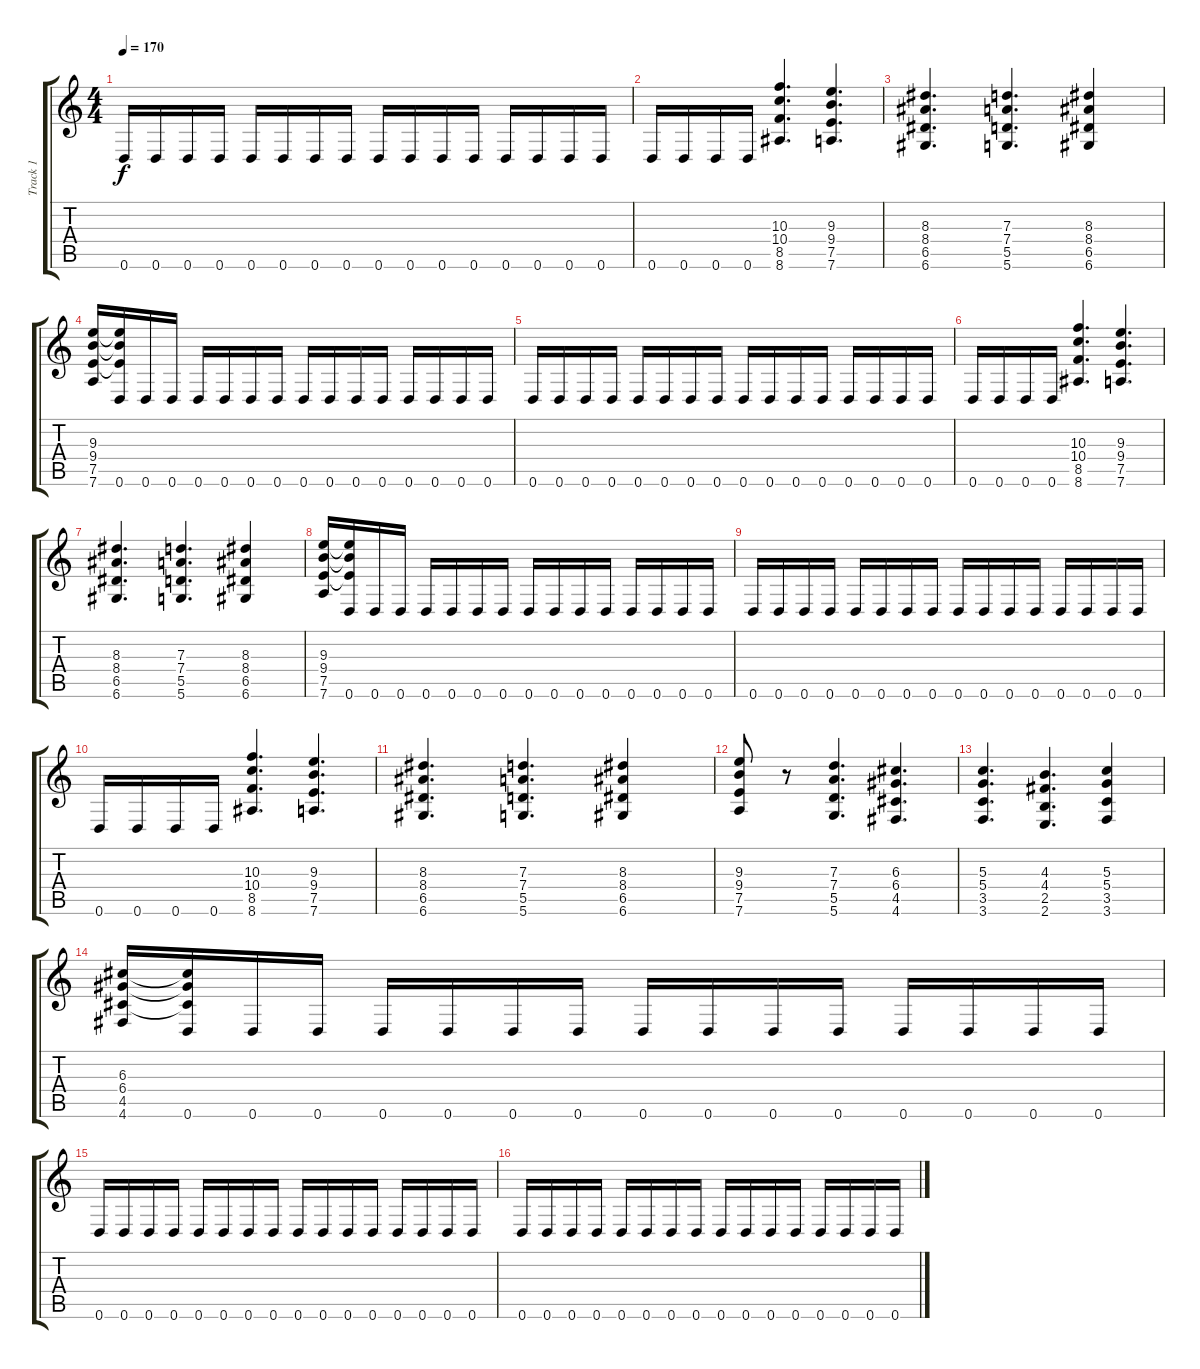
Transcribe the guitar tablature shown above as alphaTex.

\track ("Track 1" "Track 1") {instrument electricguitarclean}
\staff {score tabs}
\tuning (E4 B3 G3 D3 A2 D2) {hide}
\ts (4 4)
\tempo 170
\clef g2
\ks c
0.6.16{dy f} 0.6.16 0.6.16 0.6.16 0.6.16 0.6.16 0.6.16 0.6.16 0.6.16 0.6.16 0.6.16 0.6.16 0.6.16 0.6.16 0.6.16 0.6.16 |
0.6.16 0.6.16 0.6.16 0.6.16 (10.3 10.4 8.5 8.6).4{d} (9.3 9.4 7.5 7.6).4{d} |
(8.3 8.4 6.5 6.6).4{d} (7.3 7.4 5.5 5.6).4{d} (8.3 8.4 6.5 6.6).4 |
(9.3 9.4 7.5 7.6).16 (9.3{t} 9.4{t} 7.5{t} 0.6).16 0.6.16 0.6.16 0.6.16 0.6.16 0.6.16 0.6.16 0.6.16 0.6.16 0.6.16 0.6.16 0.6.16 0.6.16 0.6.16 0.6.16 |
0.6.16 0.6.16 0.6.16 0.6.16 0.6.16 0.6.16 0.6.16 0.6.16 0.6.16 0.6.16 0.6.16 0.6.16 0.6.16 0.6.16 0.6.16 0.6.16 |
0.6.16 0.6.16 0.6.16 0.6.16 (10.3 10.4 8.5 8.6).4{d} (9.3 9.4 7.5 7.6).4{d} |
(8.3 8.4 6.5 6.6).4{d} (7.3 7.4 5.5 5.6).4{d} (8.3 8.4 6.5 6.6).4 |
(9.3 9.4 7.5 7.6).16 (9.3{t} 9.4{t} 7.5{t} 0.6).16 0.6.16 0.6.16 0.6.16 0.6.16 0.6.16 0.6.16 0.6.16 0.6.16 0.6.16 0.6.16 0.6.16 0.6.16 0.6.16 0.6.16 |
0.6.16 0.6.16 0.6.16 0.6.16 0.6.16 0.6.16 0.6.16 0.6.16 0.6.16 0.6.16 0.6.16 0.6.16 0.6.16 0.6.16 0.6.16 0.6.16 |
0.6.16 0.6.16 0.6.16 0.6.16 (10.3 10.4 8.5 8.6).4{d} (9.3 9.4 7.5 7.6).4{d} |
(8.3 8.4 6.5 6.6).4{d} (7.3 7.4 5.5 5.6).4{d} (8.3 8.4 6.5 6.6).4 |
(9.3 9.4 7.5 7.6).8 r.8 (7.3 7.4 5.5 5.6).4{d} (6.3 6.4 4.5 4.6).4{d} |
(5.3 5.4 3.5 3.6).4{d} (4.3 4.4 2.5 2.6).4{d} (5.3 5.4 3.5 3.6).4 |
(6.3 6.4 4.5 4.6).16 (6.3{t} 6.4{t} 4.5{t} 0.6).16 0.6.16 0.6.16 0.6.16 0.6.16 0.6.16 0.6.16 0.6.16 0.6.16 0.6.16 0.6.16 0.6.16 0.6.16 0.6.16 0.6.16 |
0.6.16 0.6.16 0.6.16 0.6.16 0.6.16 0.6.16 0.6.16 0.6.16 0.6.16 0.6.16 0.6.16 0.6.16 0.6.16 0.6.16 0.6.16 0.6.16 |
0.6.16 0.6.16 0.6.16 0.6.16 0.6.16 0.6.16 0.6.16 0.6.16 0.6.16 0.6.16 0.6.16 0.6.16 0.6.16 0.6.16 0.6.16 0.6.16
